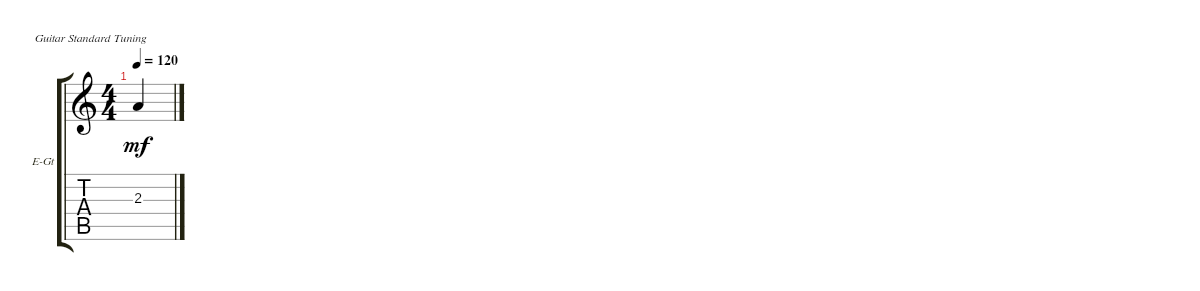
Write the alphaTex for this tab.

\defaultSystemsLayout 4
\bracketExtendMode groupsimilarinstruments
\firstSystemTrackNameOrientation horizontal
\otherSystemsTrackNameOrientation horizontal
\track ("Electric Guitar" "E-Gt") {instrument electricguitarclean}
\staff {score tabs}
\tuning (E4 B3 G3 D3 A2 E2)
\ts (4 4)
\tempo 120
\clef g2
\ks c
2.3.4{dy mf instrument electricguitarclean}
